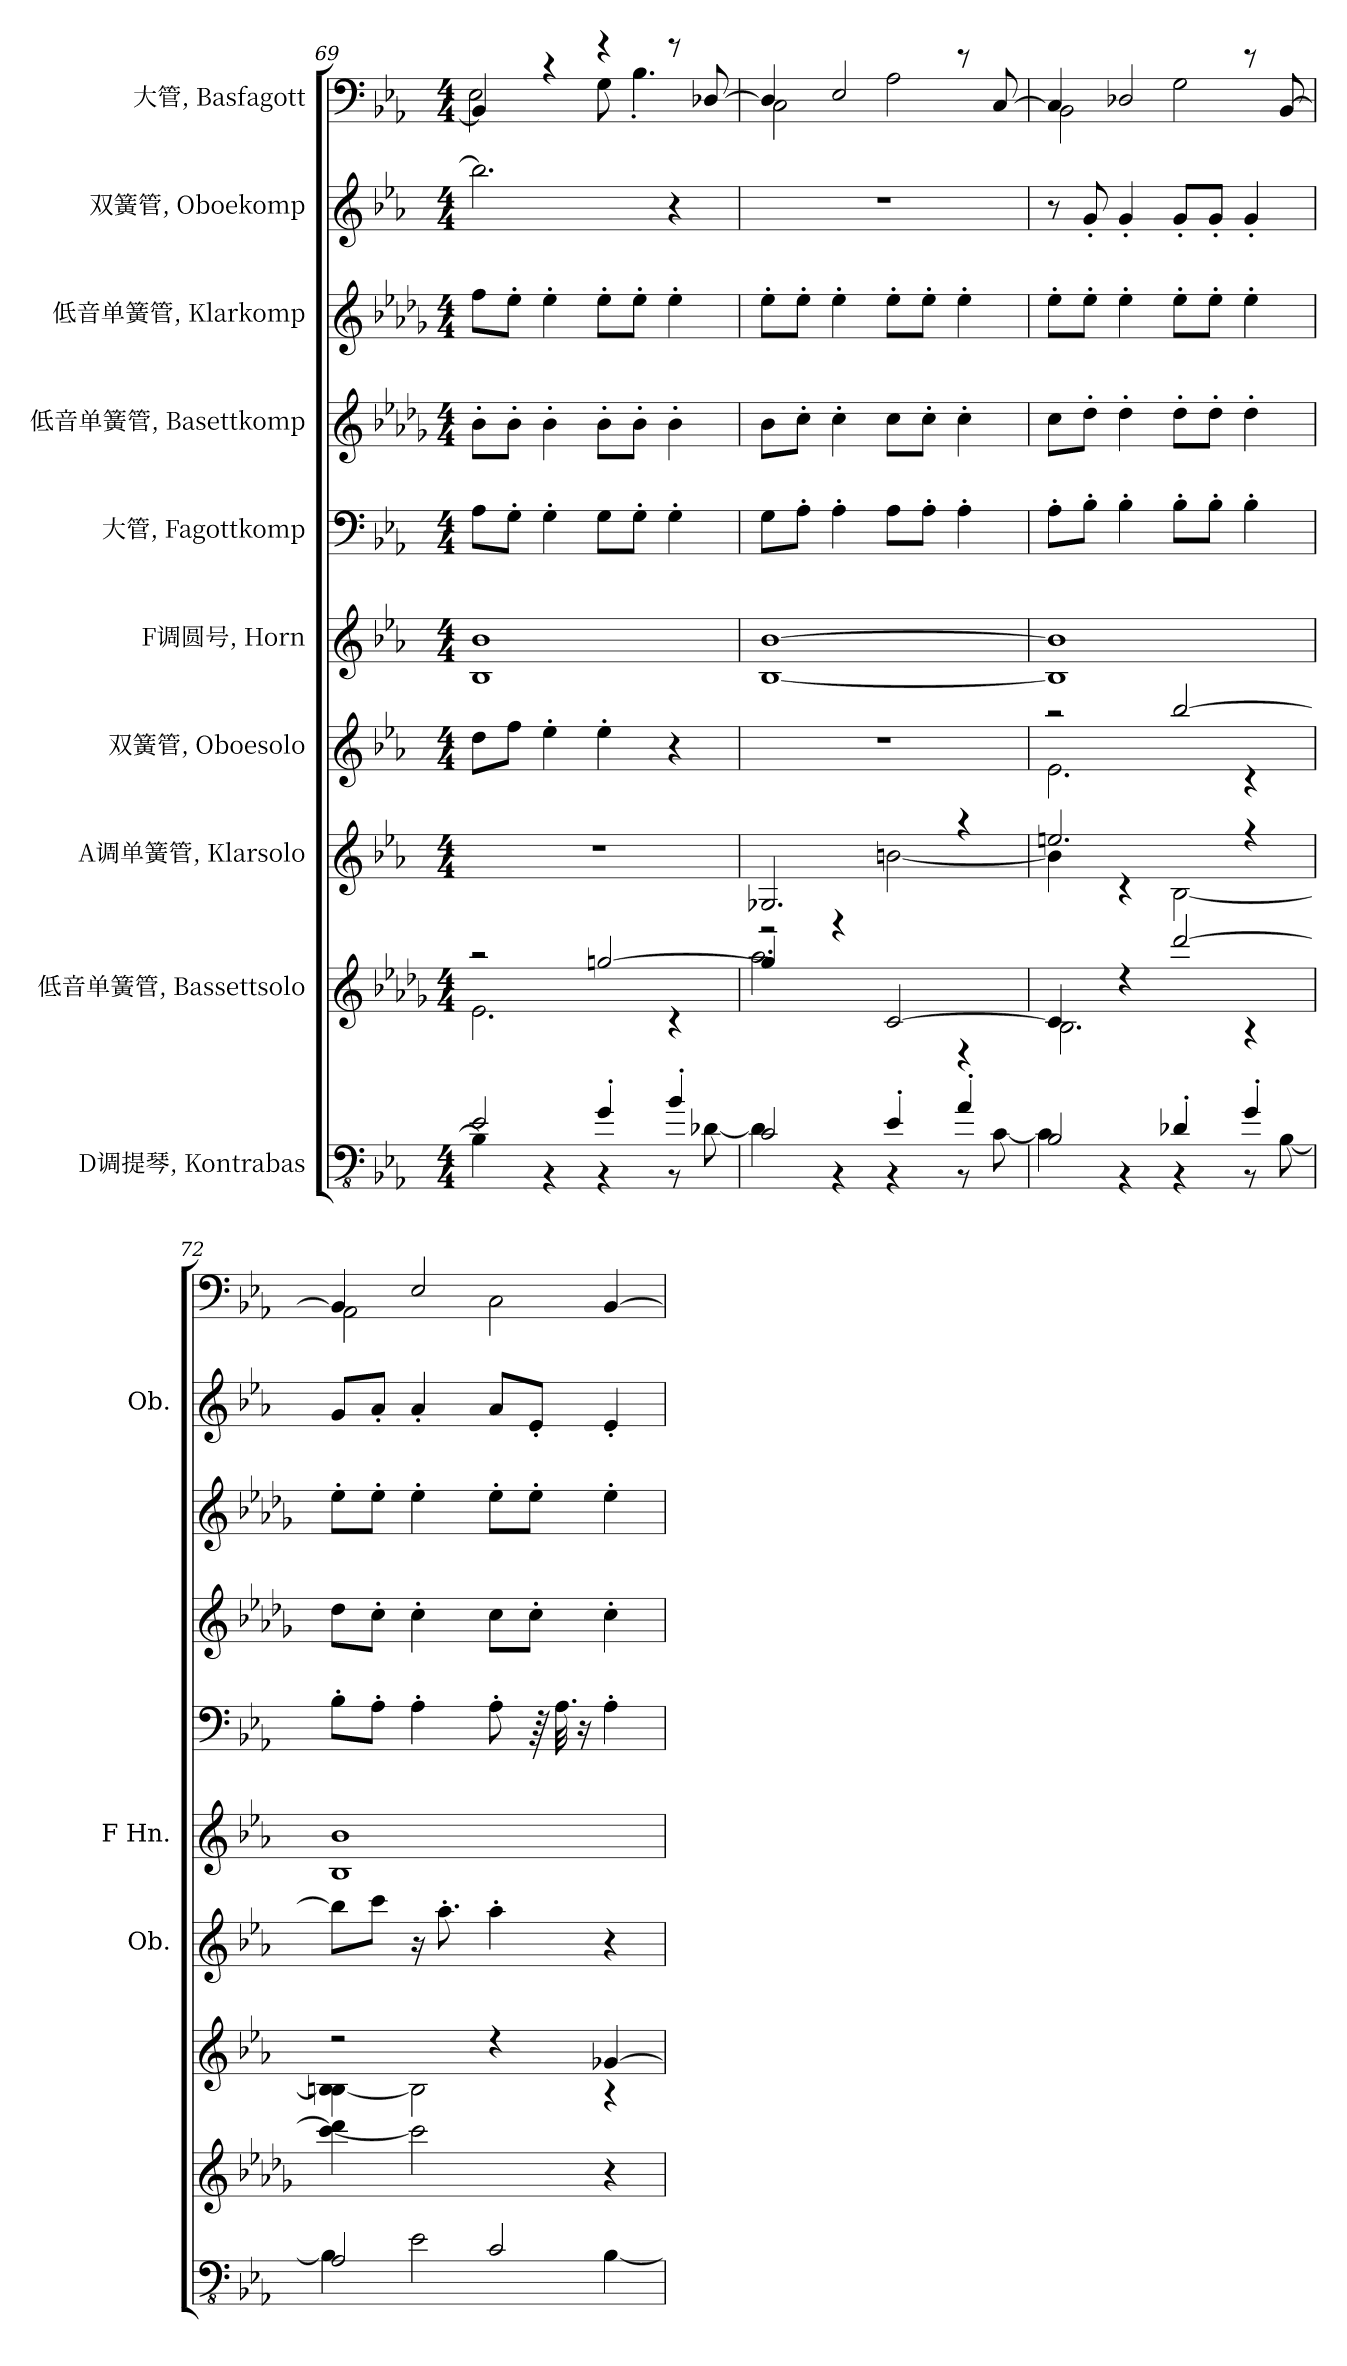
**kern	**kern	**kern	**kern	**kern	**kern	**kern	**kern	**kern	**kern
*part10	*part9	*part8	*part7	*part6	*part5	*part4	*part3	*part2	*part1
*staff10	*staff9	*staff8	*staff7	*staff6	*staff5	*staff4	*staff3	*staff2	*staff1
*I"D调提琴, Kontrabas	*I"低音单簧管, Bassettsolo	*I"A调单簧管, Klarsolo	*I"双簧管, Oboesolo	*I"F调圆号, Horn	*I"大管, Fagottkomp	*I"低音单簧管, Basettkomp	*I"低音单簧管, Klarkomp	*I"双簧管, Oboekomp	*I"大管, Basfagott
*	*	*	*I'Ob.	*I'F Hn.	*	*	*	*I'Ob.	*
*clefFv4	*clefG2	*clefG2	*clefG2	*clefG2	*clefF4	*clefG2	*clefG2	*clefG2	*clefF4
*ITrd7c12	*ITrd8c14	*ITrd2c3	*	*ITrd4c7	*	*ITrd8c14	*ITrd8c14	*	*
*k[b-e-a-]	*k[b-e-a-d-g-]	*k[]	*k[b-e-a-]	*k[b-e-a-d-]	*k[b-e-a-]	*k[b-e-a-d-g-]	*k[b-e-a-d-g-]	*k[b-e-a-]	*k[b-e-a-]
*M4/4	*M4/4	*M4/4	*M4/4	*M4/4	*M4/4	*M4/4	*M4/4	*M4/4	*M4/4
=69	=69	=69	=69	=69	=69	=69	=69	=69	=69
*^	*^	*	*	*	*	*	*	*	*^
2EE-/	4BBB-\]	2r	2.E-\	1r	8dd\L	1E- 1e-	8A-\L	8B-'\L	8f\L	2.bb-\]	4BB-/]	2E-\
.	.	.	.	.	8ff\J	.	8G'\J	8B-'\J	8e-'\J	.	.	.
.	4r	.	.	.	4ee-'\	.	4G'\	4B-'\	4e-'\	.	4r	.
4GG'/	4r	[2gn/	.	.	4ee-'\	.	8G\L	8B-'\L	8e-'\L	.	4r	8G\
.	.	.	.	.	.	.	8G'\J	8B-'\J	8e-'\J	.	.	4.B-'\
4BB-'/	8r	.	4r	.	4r	.	4G'\	4B-'\	4e-'\	4r	8r	.
.	[8DD-X\	.	.	.	.	.	.	.	.	.	[8D-X/	.
!!LO:PB:g=z	!!
=70	=70	=70	=70	=70	=70	=70	=70	=70	=70	=70	=70	=70
*	*	*	*	*^	*	*	*	*	*	*	*	*
2CC/	4DD-\]	4g/]	2.a-\	2.E-X/	2r	1r	[1E- [1e-	8G\L	8B-\L	8e-'\L	1r	4D-/]	2C\
.	.	.	.	.	.	.	.	8A-'\J	8c'\J	8e-'\J	.	.	.
.	4r	4r	.	.	.	.	.	4A-'\	4c'\	4e-'\	.	2E-/	.
4EE-'/	4r	[2C/	.	.	[2g#X\	.	.	8A-\L	8c\L	8e-'\L	.	.	2A-\
.	.	.	.	.	.	.	.	8A-'\J	8c'\J	8e-'\J	.	.	.
4AA-'/	8r	.	4r	4r	.	.	.	4A-'\	4c'\	4e-'\	.	8r	.
.	[8CC\	.	.	.	.	.	.	.	.	.	.	[8C/	.
=71	=71	=71	=71	=71	=71	=71	=71	=71	=71	=71	=71	=71	=71
*	*	*	*	*	*	*^	*	*	*	*	*	*	*
2BBB-/	4CC\]	4C/]	2.BB-\	2.cc#X/	4g#\]	2r	2.e-\	1E-] 1e-]	8A-'\L	8c\L	8e-'\L	8r	4C/]	2BB-\
.	.	.	.	.	.	.	.	.	8B-'\J	8d-'\J	8e-'\J	8g'/	.	.
.	4r	4r	.	.	4r	.	.	.	4B-'\	4d-'\	4e-'\	4g'/	2D-X/	.
4DD-X'/	4r	[2dd-/	.	.	[2G\	[2bb-/	.	.	8B-'\L	8d-'\L	8e-'\L	8g'/L	.	2G\
.	.	.	.	.	.	.	.	.	8B-'\J	8d-'\J	8e-'\J	8g'/J	.	.
4GG'/	8r	.	4r	4r	.	.	4r	.	4B-'\	4d-'\	4e-'\	4g'/	8r	.
.	[8BBB-\	.	.	.	.	.	.	.	.	.	.	.	[8BB-/	.
*	*	*v	*v	*	*	*v	*v	*	*	*	*	*	*	*
=72	=72	=72	=72	=72	=72	=72	=72	=72	=72	=72	=72	=72
2AAA-/	4BBB-\]	[4cc\ 4dd-\]	2r	4G\] [4G#X\	8bb-\L]	1E- 1e-	8B-'\L	8d-\L	8e-'\L	8g/L	4BB-/]	2AA-\
.	.	.	.	.	8ccc\J	.	8A-'\J	8c'\J	8e-'\J	8a-'/J	.	.
.	2EE-\	2cc\]	.	2G#\]	16r	.	4A-'\	4c'\	4e-'\	4a-'/	2E-/	.
.	.	.	.	.	8.aa-'\	.	.	.	.	.	.	.
2CC/	.	.	4r	.	4aa-'\	.	8A-'\	8c\L	8e-'\L	8a-/L	.	2C\
.	.	.	.	.	.	.	64r	8c'\J	8e-'\J	8e-'/J	.	.
.	.	.	.	.	.	.	32.A-\	.	.	.	.	.
.	.	.	.	.	.	.	16r	.	.	.	.	.
.	[4BBB-\	4r	[4e-X/	4r	4r	.	4A-'\	4c'\	4e-'\	4e-'/	[4BB-/	.
*v	*v	*	*v	*v	*	*	*	*	*	*	*v	*v
=	=	=	=	=	=	=	=	=	=
*-	*-	*-	*-	*-	*-	*-	*-	*-	*-
